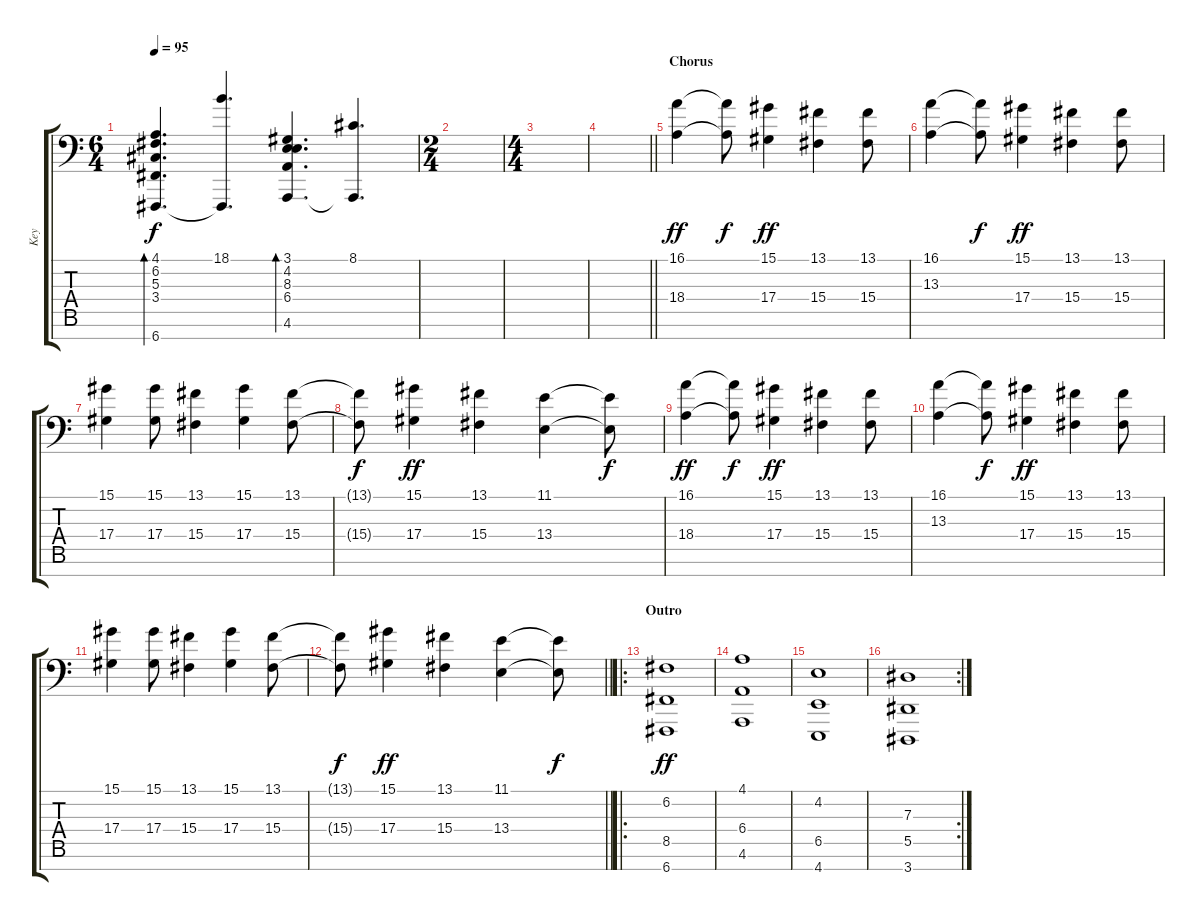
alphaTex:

\track ("Key" "Key") {instrument acousticgrandpiano}
\staff {score tabs}
\tuning (F3 C3 Ab2 Eb2 Bb1 F1 C1) {hide}
\ts (6 4)
\tempo 95
\clef f4
\ks c
(4.1 6.2 5.3 3.4 6.7).4{d bd 60 dy f} (18.1 6.7{t}).4{d} (3.1 4.2 8.3 6.4 4.6).4{d bd 60} (8.1 4.6{t}).4{d} |
\ts (2 4)
|
\ts (4 4)
|
\barLineRight lightlight
|
\section ("" "Chorus")
(16.1 18.4).4{dy ff volume 14 instrument lead3calliope} (16.1{t} 18.4{t}).8{dy f} (15.1 17.4).4{dy ff} (13.1 15.4).4 (13.1 15.4).8 |
(16.1 13.3).4 (16.1{t} 13.3{t}).8{dy f} (15.1 17.4).4{dy ff} (13.1 15.4).4 (13.1 15.4).8 |
(15.1 17.4).4 (15.1 17.4).8 (13.1 15.4).4 (15.1 17.4).4 (13.1 15.4).8 |
(13.1{t} 15.4{t}).8{dy f} (15.1 17.4).4{dy ff} (13.1 15.4).4 (11.1 13.4).4 (11.1{t} 13.4{t}).8{dy f} |
(16.1 18.4).4{dy ff} (16.1{t} 18.4{t}).8{dy f} (15.1 17.4).4{dy ff} (13.1 15.4).4 (13.1 15.4).8 |
(16.1 13.3).4 (16.1{t} 13.3{t}).8{dy f} (15.1 17.4).4{dy ff} (13.1 15.4).4 (13.1 15.4).8 |
(15.1 17.4).4 (15.1 17.4).8 (13.1 15.4).4 (15.1 17.4).4 (13.1 15.4).8 |
\barLineRight lightlight
(13.1{t} 15.4{t}).8{dy f} (15.1 17.4).4{dy ff} (13.1 15.4).4 (11.1 13.4).4 (11.1{t} 13.4{t}).8{dy f} |
\ro
\section ("" "Outro")
(6.2 8.5 6.7).1{dy ff volume 14 instrument acousticgrandpiano} |
(4.1 6.4 4.6).1 |
(4.2 6.5 4.7).1 |
\rc 2
(7.3 5.5 3.7).1
